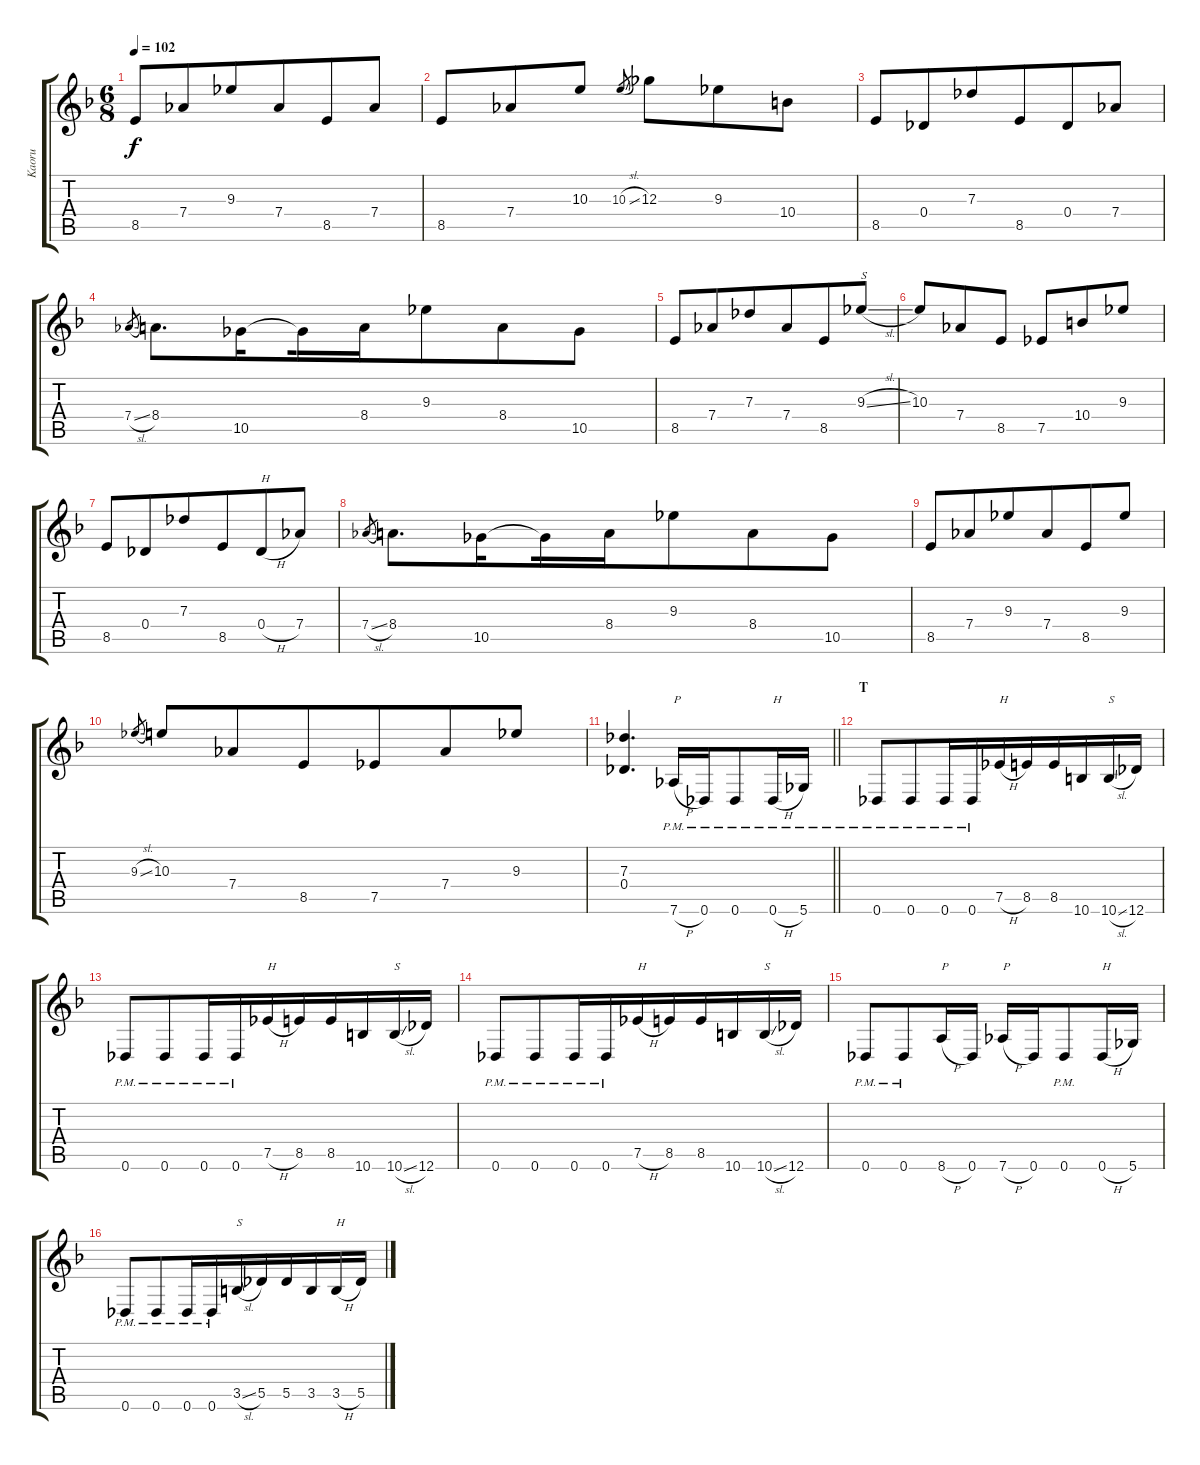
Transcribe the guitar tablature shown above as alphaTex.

\track ("Kaoru" "Kaoru") {instrument acousticguitarsteel}
\staff {score tabs}
\tuning (Eb4 Bb3 Gb3 Db3 Ab2 Db2) {hide}
\ts (6 8)
\tempo 102
\clef g2
\ks f
8.5.8{dy f} 7.4.8 9.3.8{beam merge} 7.4.8 8.5.8 7.4.8 |
8.5.8 7.4.8 10.3.8 10.3{sl}.8{gr beam merge} 12.3.8 9.3.8 10.4.8 |
8.5.8 0.4.8 7.3.8{beam merge} 8.5.8 0.4.8 7.4.8 |
7.4{sl}.8{gr} 8.4.8{d beam merge} 10.5.16{beam splitsecondary} 10.5{t}.16 8.4.16{beam merge} 9.3.8 8.4.8{beam merge} 10.5.8 |
8.5.8 7.4.8 7.3.8{beam merge} 7.4.8 8.5.8 9.3{sl}.8{txt "S"} |
10.3.8{beam merge} 7.4.8 8.5.8 7.5.8 10.4.8 9.3.8 |
8.5.8 0.4.8 7.3.8{beam merge} 8.5.8 0.4{h}.8{txt "H"} 7.4.8 |
7.4{sl}.8{gr} 8.4.8{d beam merge} 10.5.16{beam splitsecondary} 10.5{t}.16 8.4.16{beam merge} 9.3.8 8.4.8{beam merge} 10.5.8 |
8.5.8 7.4.8 9.3.8{beam merge} 7.4.8 8.5.8 9.3.8 |
9.3{sl}.8{gr beam merge} 10.3.8 7.4.8 8.5.8{beam merge} 7.5.8 7.4.8 9.3.8 |
\barLineRight lightlight
(7.3 0.4).4{d} 7.6{h pm}.16{txt "P" beam merge} 0.6{pm}.16 0.6{pm}.8 0.6{h pm}.16{txt "H"} 5.6{pm}.16 |
\section ("" "T")
0.6{pm}.8 0.6{pm}.8 0.6{pm}.16{beam merge} 0.6{pm}.16{beam merge} 7.5{h}.16{txt "H"} 8.5.16 8.5.16{beam merge} 10.6.16 10.6{sl}.16{txt "S"} 12.6.16 |
0.6{pm}.8 0.6{pm}.8 0.6{pm}.16{beam merge} 0.6{pm}.16{beam merge} 7.5{h}.16{txt "H"} 8.5.16 8.5.16{beam merge} 10.6.16 10.6{sl}.16{txt "S"} 12.6.16 |
0.6{pm}.8 0.6{pm}.8 0.6{pm}.16{beam merge} 0.6{pm}.16{beam merge} 7.5{h}.16{txt "H"} 8.5.16 8.5.16{beam merge} 10.6.16 10.6{sl}.16{txt "S"} 12.6.16 |
0.6{pm}.8 0.6{pm}.8 8.6{h}.16{txt "P"} 0.6.16 7.6{h}.16{txt "P" beam merge} 0.6.16 0.6{pm}.8{beam merge} 0.6{h}.16{txt "H"} 5.6.16 |
0.6{pm}.8 0.6{pm}.8 0.6{pm}.16 0.6{pm}.16{beam merge} 3.5{sl}.16{txt "S"} 5.5.16 5.5.16{beam merge} 3.5.16 3.5{h}.16{txt "H"} 5.5.16
